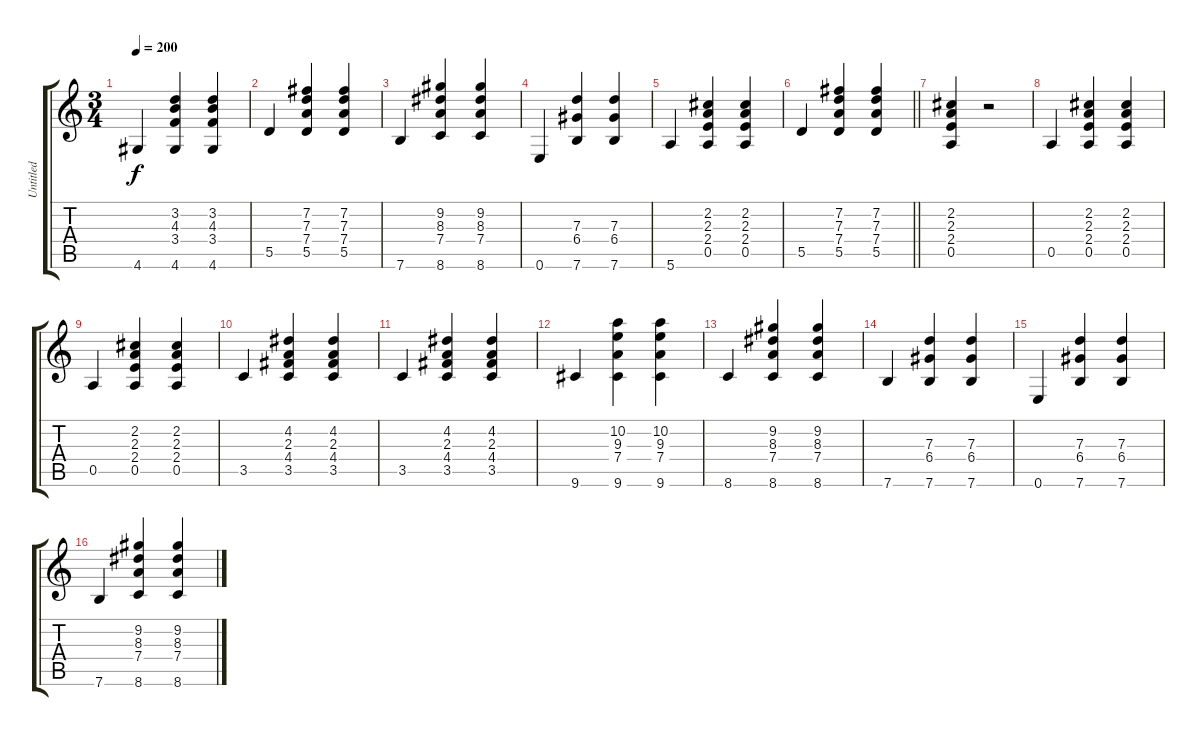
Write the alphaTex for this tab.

\track ("Untitled" "Untitled") {instrument acousticguitarnylon}
\staff {score tabs}
\tuning (E4 B3 G3 D3 A2 E2) {hide}
\ts (3 4)
\tempo 200
\clef g2
\ks c
4.6.4{dy f} (3.2 4.3 3.4 4.6).4 (3.2 4.3 3.4 4.6).4 |
5.5.4 (7.2 7.3 7.4 5.5).4 (7.2 7.3 7.4 5.5).4 |
7.6.4 (9.2 8.3 7.4 8.6).4 (9.2 8.3 7.4 8.6).4 |
0.6.4 (7.3 6.4 7.6).4 (7.3 6.4 7.6).4 |
5.6.4 (2.2 2.3 2.4 0.5).4 (2.2 2.3 2.4 0.5).4 |
\barLineRight lightlight
5.5.4 (7.2 7.3 7.4 5.5).4 (7.2 7.3 7.4 5.5).4 |
(2.2 2.3 2.4 0.5).4 r.2 |
0.5.4 (2.2 2.3 2.4 0.5).4 (2.2 2.3 2.4 0.5).4 |
0.5.4 (2.2 2.3 2.4 0.5).4 (2.2 2.3 2.4 0.5).4 |
3.5.4 (4.2 2.3 4.4 3.5).4 (4.2 2.3 4.4 3.5).4 |
3.5.4 (4.2 2.3 4.4 3.5).4 (4.2 2.3 4.4 3.5).4 |
9.6.4 (10.2 9.3 7.4 9.6).4 (10.2 9.3 7.4 9.6).4 |
8.6.4 (9.2 8.3 7.4 8.6).4 (9.2 8.3 7.4 8.6).4 |
7.6.4 (7.3 6.4 7.6).4 (7.3 6.4 7.6).4 |
0.6.4 (7.3 6.4 7.6).4 (7.3 6.4 7.6).4 |
7.6.4 (9.2 8.3 7.4 8.6).4 (9.2 8.3 7.4 8.6).4
